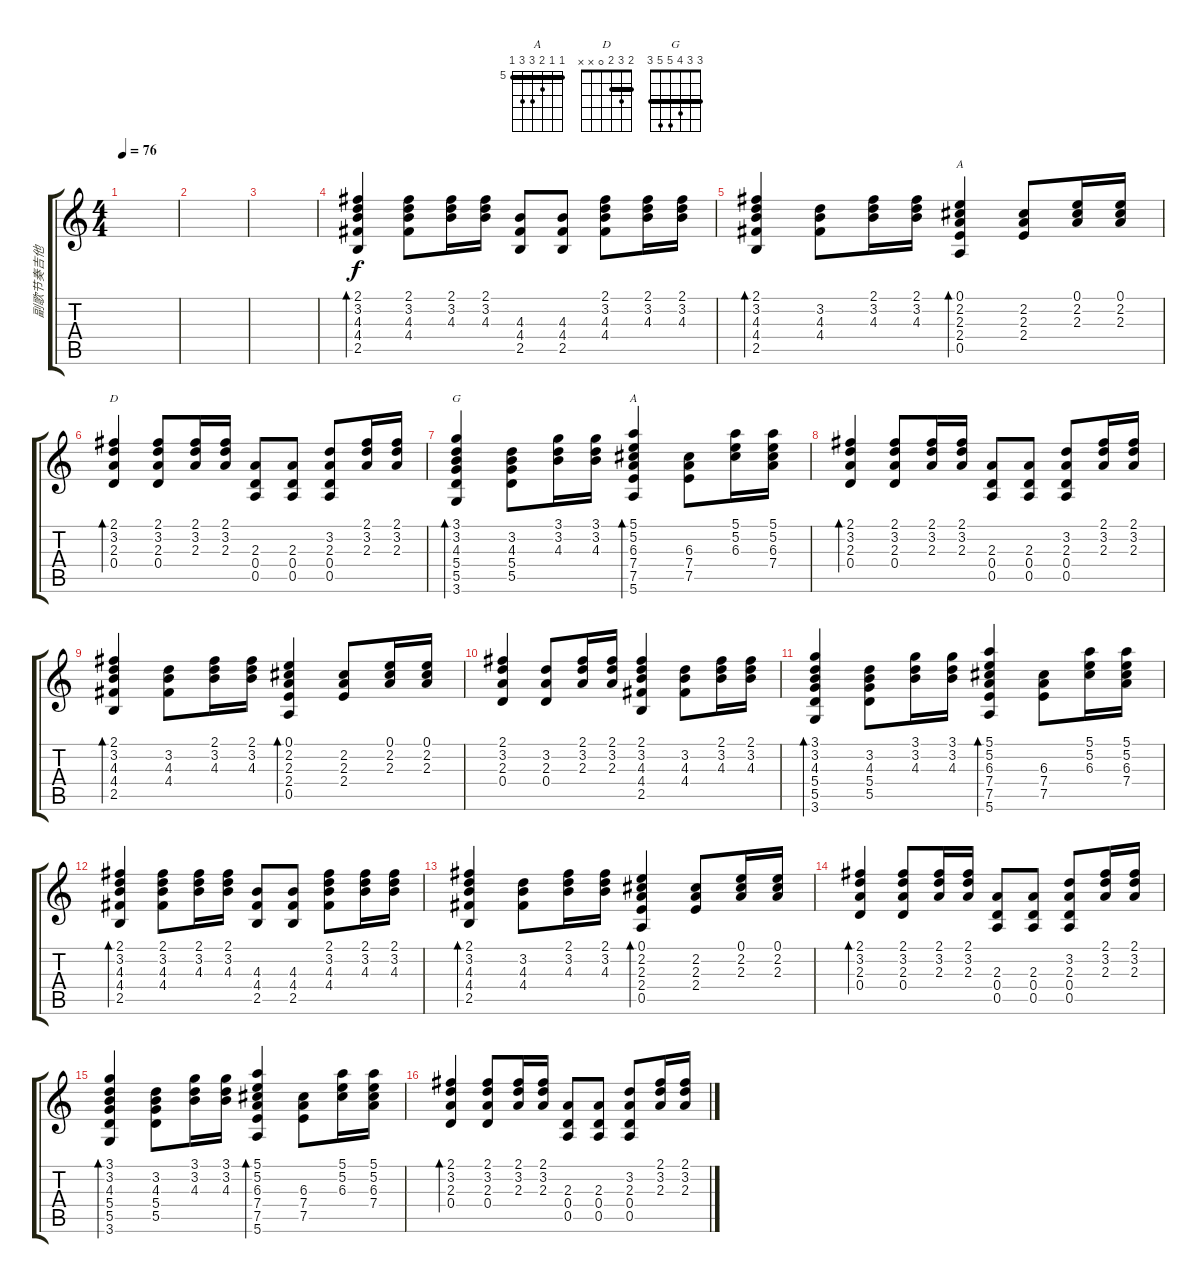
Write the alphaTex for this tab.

\track ("副歌节奏吉他" "副歌节奏吉他") {instrument electricguitarmuted}
\staff {score tabs}
\tuning (E4 B3 G3 D3 A2 E2) {hide}
\chord ("A" 0 2 2 2 0 x)
\chord ("D" 2 3 2 0 x x) {barre 2}
\chord ("G" 3 3 4 5 5 3) {barre 3}
\chord ("A" 5 5 6 7 7 5) {firstfret 5 barre 5}
\ts (4 4)
\tempo 76
\clef g2
\ks c
|
|
|
(2.1 3.2 4.3 4.4 2.5).4{bd 240} (2.1 3.2 4.3 4.4).8 (2.1 3.2 4.3).16 (2.1 3.2 4.3).16 (4.3 4.4 2.5).8 (4.3 4.4 2.5).8 (2.1 3.2 4.3 4.4).8 (2.1 3.2 4.3).16 (2.1 3.2 4.3).16 |
(2.1 3.2 4.3 4.4 2.5).4{bd 60} (3.2 4.3 4.4).8 (2.1 3.2 4.3).16 (2.1 3.2 4.3).16 (0.1 2.2 2.3 2.4 0.5).4{bd 60 ch "A"} (2.2 2.3 2.4).8 (0.1 2.2 2.3).16 (0.1 2.2 2.3).16 |
(2.1 3.2 2.3 0.4).4{bd 30 ch "D"} (2.1 3.2 2.3 0.4).8 (2.1 3.2 2.3).16 (2.1 3.2 2.3).16 (2.3 0.4 0.5).8 (2.3 0.4 0.5).8 (3.2 2.3 0.4 0.5).8 (2.1 3.2 2.3).16 (2.1 3.2 2.3).16 |
(3.1 3.2 4.3 5.4 5.5 3.6).4{bd 60 ch "G"} (3.2 4.3 5.4 5.5).8 (3.1 3.2 4.3).16 (3.1 3.2 4.3).16 (5.1 5.2 6.3 7.4 7.5 5.6).4{bd 60 ch "A"} (6.3 7.4 7.5).8 (5.1 5.2 6.3).16 (5.1 5.2 6.3 7.4).16 |
(2.1 3.2 2.3 0.4).4{bd 60} (2.1 3.2 2.3 0.4).8 (2.1 3.2 2.3).16 (2.1 3.2 2.3).16 (2.3 0.4 0.5).8 (2.3 0.4 0.5).8 (3.2 2.3 0.4 0.5).8 (2.1 3.2 2.3).16 (2.1 3.2 2.3).16 |
(2.1 3.2 4.3 4.4 2.5).4{bd 60} (3.2 4.3 4.4).8 (2.1 3.2 4.3).16 (2.1 3.2 4.3).16 (0.1 2.2 2.3 2.4 0.5).4{bd 60} (2.2 2.3 2.4).8 (0.1 2.2 2.3).16 (0.1 2.2 2.3).16 |
(2.1 3.2 2.3 0.4).4 (3.2 2.3 0.4).8 (2.1 3.2 2.3).16 (2.1 3.2 2.3).16 (2.1 3.2 4.3 4.4 2.5).4 (3.2 4.3 4.4).8 (2.1 3.2 4.3).16 (2.1 3.2 4.3).16 |
(3.1 3.2 4.3 5.4 5.5 3.6).4{bd 60} (3.2 4.3 5.4 5.5).8 (3.1 3.2 4.3).16 (3.1 3.2 4.3).16 (5.1 5.2 6.3 7.4 7.5 5.6).4{bd 60} (6.3 7.4 7.5).8 (5.1 5.2 6.3).16 (5.1 5.2 6.3 7.4).16 |
(2.1 3.2 4.3 4.4 2.5).4{bd 30} (2.1 3.2 4.3 4.4).8 (2.1 3.2 4.3).16 (2.1 3.2 4.3).16 (4.3 4.4 2.5).8 (4.3 4.4 2.5).8 (2.1 3.2 4.3 4.4).8 (2.1 3.2 4.3).16 (2.1 3.2 4.3).16 |
(2.1 3.2 4.3 4.4 2.5).4{bd 60} (3.2 4.3 4.4).8 (2.1 3.2 4.3).16 (2.1 3.2 4.3).16 (0.1 2.2 2.3 2.4 0.5).4{bd 60} (2.2 2.3 2.4).8 (0.1 2.2 2.3).16 (0.1 2.2 2.3).16 |
(2.1 3.2 2.3 0.4).4{bd 60} (2.1 3.2 2.3 0.4).8 (2.1 3.2 2.3).16 (2.1 3.2 2.3).16 (2.3 0.4 0.5).8 (2.3 0.4 0.5).8 (3.2 2.3 0.4 0.5).8 (2.1 3.2 2.3).16 (2.1 3.2 2.3).16 |
(3.1 3.2 4.3 5.4 5.5 3.6).4{bd 60} (3.2 4.3 5.4 5.5).8 (3.1 3.2 4.3).16 (3.1 3.2 4.3).16 (5.1 5.2 6.3 7.4 7.5 5.6).4{bd 60} (6.3 7.4 7.5).8 (5.1 5.2 6.3).16 (5.1 5.2 6.3 7.4).16 |
(2.1 3.2 2.3 0.4).4{bd 60} (2.1 3.2 2.3 0.4).8 (2.1 3.2 2.3).16 (2.1 3.2 2.3).16 (2.3 0.4 0.5).8 (2.3 0.4 0.5).8 (3.2 2.3 0.4 0.5).8 (2.1 3.2 2.3).16 (2.1 3.2 2.3).16
